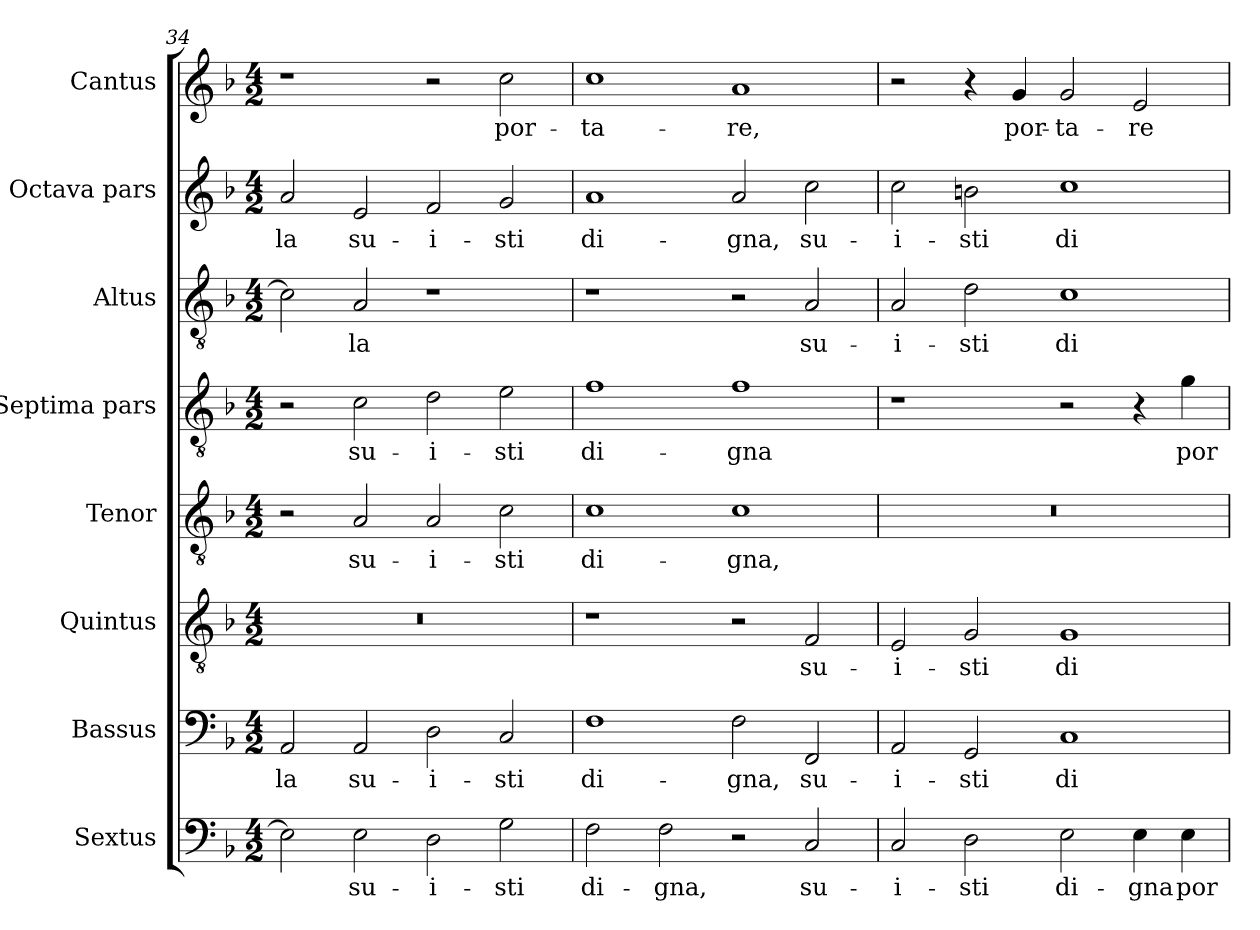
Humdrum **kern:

**kern	**text	**kern	**text	**kern	**text	**kern	**text	**kern	**text	**kern	**text	**kern	**text	**kern	**text
*part8	*part8	*part7	*part7	*part6	*part6	*part5	*part5	*part4	*part4	*part3	*part3	*part2	*part2	*part1	*part1
*staff8	*staff8	*staff7	*staff7	*staff6	*staff6	*staff5	*staff5	*staff4	*staff4	*staff3	*staff3	*staff2	*staff2	*staff1	*staff1
*I"Sextus	*	*I"Bassus	*	*I"Quintus	*	*I"Tenor	*	*I"Septima pars	*	*I"Altus	*	*I"Octava pars	*	*I"Cantus	*
*	*	*I'B.	*	*	*	*I'T.	*	*	*	*I'A.	*	*	*	*I'C.	*
*clefF4	*	*clefF4	*	*clefGv2	*	*clefGv2	*	*clefGv2	*	*clefGv2	*	*clefG2	*	*clefG2	*
*	*	*	*	*ITrd7c12	*	*ITrd7c12	*	*ITrd7c12	*	*ITrd7c12	*	*	*	*	*
*k[b-]	*	*k[b-]	*	*k[b-]	*	*k[b-]	*	*k[b-]	*	*k[b-]	*	*k[b-]	*	*k[b-]	*
*F:	*	*F:	*	*F:	*	*F:	*	*F:	*	*F:	*	*F:	*	*F:	*
*M4/2	*	*M4/2	*	*M4/2	*	*M4/2	*	*M4/2	*	*M4/2	*	*M4/2	*	*M4/2	*
=34	=34	=34	=34	=34	=34	=34	=34	=34	=34	=34	=34	=34	=34	=34	=34
!	!	!	!LO:LY:b	!LO:N:vis=1	!	!	!	!	!	!	!	!	!LO:LY:b	!	!
2E\]	.	2AA/	-la	0r	.	2r	.	2r	.	2C\]	.	2a/	-la	1r	.
!	!LO:LY:b	!	!LO:LY:b	!	!	!	!LO:LY:b	!	!LO:LY:b	!	!LO:LY:b	!	!LO:LY:b	!	!
2E\	su-	2AA/	su-	.	.	2AA/	su-	2C\	su-	2AA/	-la	2e/	su-	.	.
!	!LO:LY:b	!	!LO:LY:b	!	!	!	!LO:LY:b	!	!LO:LY:b	!	!	!	!LO:LY:b	!	!
2D\	-i-	2D\	-i-	.	.	2AA/	-i-	2D\	-i-	1r	.	2f/	-i-	2r	.
!	!LO:LY:b	!	!LO:LY:b	!	!	!	!LO:LY:b	!	!LO:LY:b	!	!	!	!LO:LY:b	!	!LO:LY:b
2G\	-sti	2C/	-sti	.	.	2C\	-sti	2E\	-sti	.	.	2g/	-sti	2cc\	por-
=35	=35	=35	=35	=35	=35	=35	=35	=35	=35	=35	=35	=35	=35	=35	=35
!	!LO:LY:b	!	!LO:LY:b	!	!	!	!LO:LY:b	!	!LO:LY:b	!	!	!	!LO:LY:b	!	!LO:LY:b
2F\	di-	1F	di-	1r	.	1C	di-	1F	di-	1r	.	1a	di-	1cc	-ta-
!	!LO:LY:b	!	!	!	!	!	!	!	!	!	!	!	!	!	!
2F\	-gna,	.	.	.	.	.	.	.	.	.	.	.	.	.	.
!	!	!	!LO:LY:b	!	!	!	!LO:LY:b	!	!LO:LY:b	!	!	!	!LO:LY:b	!	!LO:LY:b
2r	.	2F\	-gna,	2r	.	1C	-gna,	1F	-gna	2r	.	2a/	-gna,	1a	-re,
!	!LO:LY:b	!	!LO:LY:b	!	!LO:LY:b	!	!	!	!	!	!LO:LY:b	!	!LO:LY:b	!	!
2C/	su-	2FF/	su-	2FF/	su-	.	.	.	.	2AA/	su-	2cc\	su-	.	.
=36	=36	=36	=36	=36	=36	=36	=36	=36	=36	=36	=36	=36	=36	=36	=36
!	!LO:LY:b	!	!LO:LY:b	!	!LO:LY:b	!LO:N:vis=1	!	!	!	!	!LO:LY:b	!	!LO:LY:b	!	!
2C/	-i-	2AA/	-i-	2EE/	-i-	0r	.	1r	.	2AA/	-i-	2cc\	-i-	2r	.
!	!LO:LY:b	!	!LO:LY:b	!	!LO:LY:b	!	!	!	!	!	!LO:LY:b	!	!LO:LY:b	!	!
2D\	-sti	2GG/	-sti	2GG/	-sti	.	.	.	.	2D\	-sti	2bn\	-sti	4r	.
!	!	!	!	!	!	!	!	!	!	!	!	!	!	!	!LO:LY:b
.	.	.	.	.	.	.	.	.	.	.	.	.	.	4g/	por-
!	!LO:LY:b	!	!LO:LY:b	!	!LO:LY:b	!	!	!	!	!	!LO:LY:b	!	!LO:LY:b	!	!LO:LY:b
2E\	di-	1C	di-	1GG	di-	.	.	2r	.	1C	di-	1cc	di-	2g/	-ta-
!	!LO:LY:b	!	!	!	!	!	!	!	!	!	!	!	!	!	!LO:LY:b
4E\	-gna	.	.	.	.	.	.	4r	.	.	.	.	.	2e/	-re
!	!LO:LY:b	!	!	!	!	!	!	!	!LO:LY:b	!	!	!	!	!	!
4E\	por-	.	.	.	.	.	.	4G\	por-	.	.	.	.	.	.
=	=	=	=	=	=	=	=	=	=	=	=	=	=	=	=
*-	*-	*-	*-	*-	*-	*-	*-	*-	*-	*-	*-	*-	*-	*-	*-
